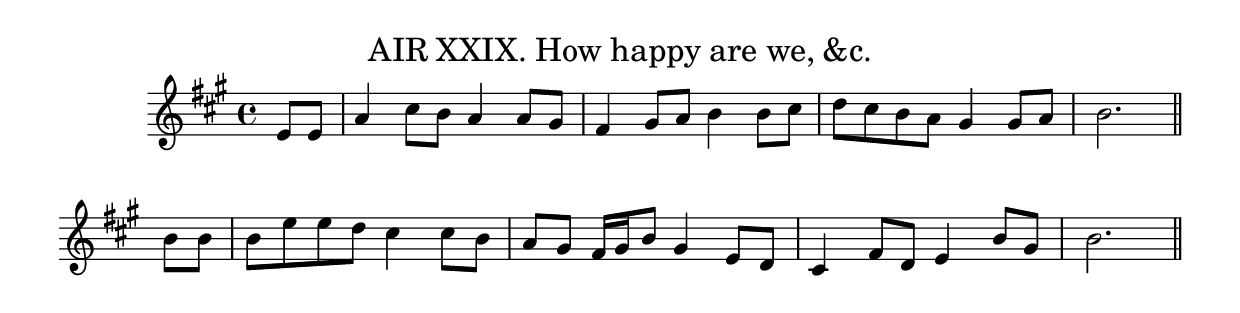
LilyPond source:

\version "2.10.25" 
\include "english.ly"

\header
  {title = \markup \smaller \normal-text
    {AIR XXIX. How happy are we, &c.}
  }

\score
  {
  \new Staff
  \relative c'
    {
    \key a \major
    \time 4/4
    \clef treble \partial 4
    e8 e | a4 cs8 b a4 a8 gs | fs4 gs8 a b4 b8 cs |
    d8 cs b a gs4 gs8 a | b2. \bar "||" b8 b |  % printed ":|:"
    b8 e e d cs4 cs8 b | a8 gs fs16 gs b8 gs4 e8 d |
    cs4 fs8 d e4 b'8 gs | b2.  \bar "||"  % printed ":|"
    }
  \layout
    { \context
      { \Score
        \remove Bar_number_engraver
       }
    }
  \midi
    { \context
       { \Score tempoWholesPerMinute = #(ly:make-moment 180 4) } 
    }
  } 
